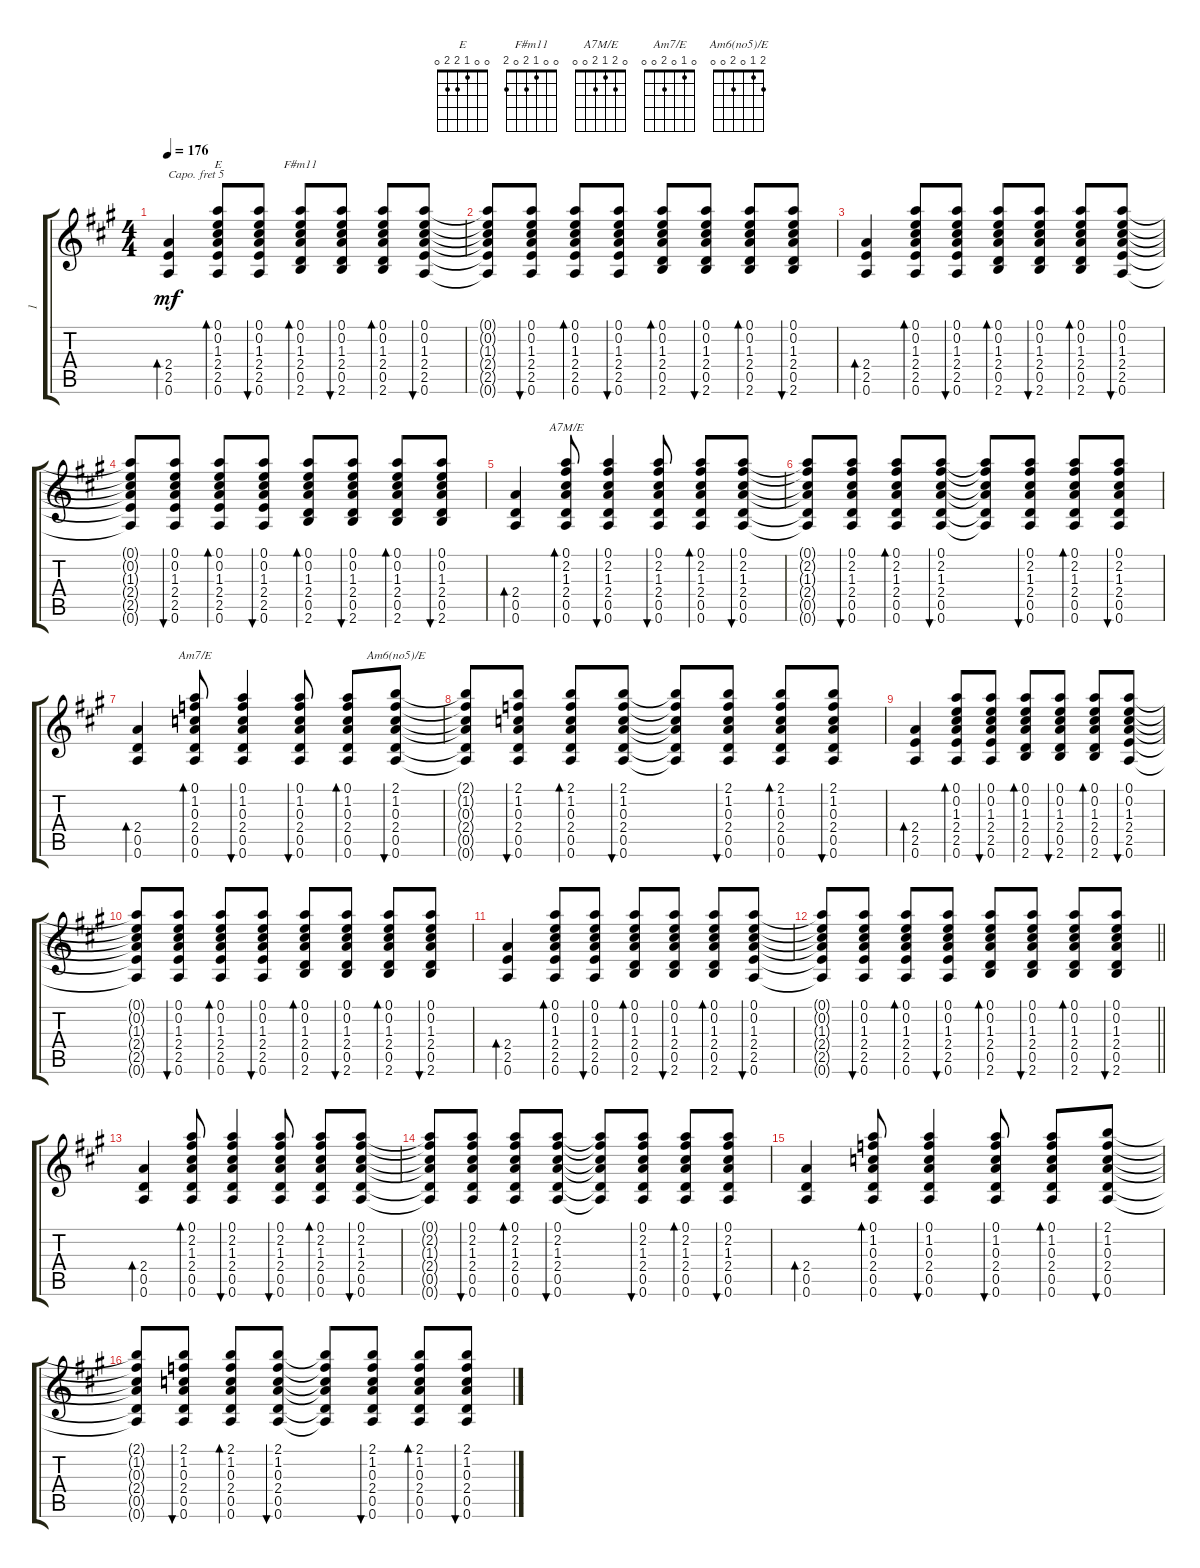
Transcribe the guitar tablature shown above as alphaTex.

\track ("1" "1") {instrument acousticguitarsteel}
\staff {score tabs}
\capo 5
\tuning (E4 B3 G3 D3 A2 E2) {hide}
\chord ("E" 0 0 1 2 2 0)
\chord ("F#m11" 0 0 1 2 0 2)
\chord ("A7M/E" 0 2 1 2 0 0)
\chord ("Am7/E" 0 1 0 2 0 0)
\chord ("Am6(no5)/E" 2 1 0 2 0 0)
\ts (4 4)
\tempo 176
\clef g2
\ks a
(2.4 2.5 0.6).4{bd 30 dy mf} (0.1 0.2 1.3 2.4 2.5 0.6).8{bd 30 ch "E"} (0.1 0.2 1.3 2.4 2.5 0.6).8{bu 30} (0.1 0.2 1.3 2.4 0.5 2.6).8{bd 30 ch "F#m11"} (0.1 0.2 1.3 2.4 0.5 2.6).8{bu 30} (0.1 0.2 1.3 2.4 0.5 2.6).8{bd 30} (0.1 0.2 1.3 2.4 2.5 0.6).8{bu 30} |
(0.1{t} 0.2{t} 1.3{t} 2.4{t} 2.5{t} 0.6{t}).8 (0.1 0.2 1.3 2.4 2.5 0.6).8{bu 30} (0.1 0.2 1.3 2.4 2.5 0.6).8{bd 30} (0.1 0.2 1.3 2.4 2.5 0.6).8{bu 30} (0.1 0.2 1.3 2.4 0.5 2.6).8{bd 30} (0.1 0.2 1.3 2.4 0.5 2.6).8{bu 30} (0.1 0.2 1.3 2.4 0.5 2.6).8{bd 30} (0.1 0.2 1.3 2.4 0.5 2.6).8{bu 30} |
(2.4 2.5 0.6).4{bd 30} (0.1 0.2 1.3 2.4 2.5 0.6).8{bd 30} (0.1 0.2 1.3 2.4 2.5 0.6).8{bu 30} (0.1 0.2 1.3 2.4 0.5 2.6).8{bd 30} (0.1 0.2 1.3 2.4 0.5 2.6).8{bu 30} (0.1 0.2 1.3 2.4 0.5 2.6).8{bd 30} (0.1 0.2 1.3 2.4 2.5 0.6).8{bu 30} |
(0.1{t} 0.2{t} 1.3{t} 2.4{t} 2.5{t} 0.6{t}).8 (0.1 0.2 1.3 2.4 2.5 0.6).8{bu 30} (0.1 0.2 1.3 2.4 2.5 0.6).8{bd 30} (0.1 0.2 1.3 2.4 2.5 0.6).8{bu 30} (0.1 0.2 1.3 2.4 0.5 2.6).8{bd 30} (0.1 0.2 1.3 2.4 0.5 2.6).8{bu 30} (0.1 0.2 1.3 2.4 0.5 2.6).8{bd 30} (0.1 0.2 1.3 2.4 0.5 2.6).8{bu 30} |
(2.4 0.5 0.6).4{bd 30} (0.1 2.2 1.3 2.4 0.5 0.6).8{bd 30 ch "A7M/E"} (0.1 2.2 1.3 2.4 0.5 0.6).4{bu 30} (0.1 2.2 1.3 2.4 0.5 0.6).8{bu 30} (0.1 2.2 1.3 2.4 0.5 0.6).8{bd 30} (0.1 2.2 1.3 2.4 0.5 0.6).8{bu 30} |
(0.1{t} 2.2{t} 1.3{t} 2.4{t} 0.5{t} 0.6{t}).8 (0.1 2.2 1.3 2.4 0.5 0.6).8{bu 30} (0.1 2.2 1.3 2.4 0.5 0.6).8{bd 30} (0.1 2.2 1.3 2.4 0.5 0.6).8{bu 30} (0.1{t} 2.2{t} 1.3{t} 2.4{t} 0.5{t} 0.6{t}).8 (0.1 2.2 1.3 2.4 0.5 0.6).8{bu 30} (0.1 2.2 1.3 2.4 0.5 0.6).8{bd 30} (0.1 2.2 1.3 2.4 0.5 0.6).8{bu 30} |
(2.4 0.5 0.6).4{bd 30} (0.1 1.2 0.3 2.4 0.5 0.6).8{bd 30 ch "Am7/E"} (0.1 1.2 0.3 2.4 0.5 0.6).4{bu 30} (0.1 1.2 0.3 2.4 0.5 0.6).8{bu 30} (0.1 1.2 0.3 2.4 0.5 0.6).8{bd 30} (2.1 1.2 0.3 2.4 0.5 0.6).8{bu 30 ch "Am6(no5)/E"} |
(2.1{t} 1.2{t} 0.3{t} 2.4{t} 0.5{t} 0.6{t}).8 (2.1 1.2 0.3 2.4 0.5 0.6).8{bu 30} (2.1 1.2 0.3 2.4 0.5 0.6).8{bd 30} (2.1 1.2 0.3 2.4 0.5 0.6).8{bu 30} (2.1{t} 1.2{t} 0.3{t} 2.4{t} 0.5{t} 0.6{t}).8 (2.1 1.2 0.3 2.4 0.5 0.6).8{bu 30} (2.1 1.2 0.3 2.4 0.5 0.6).8{bd 30} (2.1 1.2 0.3 2.4 0.5 0.6).8{bu 30} |
(2.4 2.5 0.6).4{bd 30} (0.1 0.2 1.3 2.4 2.5 0.6).8{bd 30} (0.1 0.2 1.3 2.4 2.5 0.6).8{bu 30} (0.1 0.2 1.3 2.4 0.5 2.6).8{bd 30} (0.1 0.2 1.3 2.4 0.5 2.6).8{bu 30} (0.1 0.2 1.3 2.4 0.5 2.6).8{bd 30} (0.1 0.2 1.3 2.4 2.5 0.6).8{bu 30} |
(0.1{t} 0.2{t} 1.3{t} 2.4{t} 2.5{t} 0.6{t}).8 (0.1 0.2 1.3 2.4 2.5 0.6).8{bu 30} (0.1 0.2 1.3 2.4 2.5 0.6).8{bd 30} (0.1 0.2 1.3 2.4 2.5 0.6).8{bu 30} (0.1 0.2 1.3 2.4 0.5 2.6).8{bd 30} (0.1 0.2 1.3 2.4 0.5 2.6).8{bu 30} (0.1 0.2 1.3 2.4 0.5 2.6).8{bd 30} (0.1 0.2 1.3 2.4 0.5 2.6).8{bu 30} |
(2.4 2.5 0.6).4{bd 30} (0.1 0.2 1.3 2.4 2.5 0.6).8{bd 30} (0.1 0.2 1.3 2.4 2.5 0.6).8{bu 30} (0.1 0.2 1.3 2.4 0.5 2.6).8{bd 30} (0.1 0.2 1.3 2.4 0.5 2.6).8{bu 30} (0.1 0.2 1.3 2.4 0.5 2.6).8{bd 30} (0.1 0.2 1.3 2.4 2.5 0.6).8{bu 30} |
\barLineRight lightlight
(0.1{t} 0.2{t} 1.3{t} 2.4{t} 2.5{t} 0.6{t}).8 (0.1 0.2 1.3 2.4 2.5 0.6).8{bu 30} (0.1 0.2 1.3 2.4 2.5 0.6).8{bd 30} (0.1 0.2 1.3 2.4 2.5 0.6).8{bu 30} (0.1 0.2 1.3 2.4 0.5 2.6).8{bd 30} (0.1 0.2 1.3 2.4 0.5 2.6).8{bu 30} (0.1 0.2 1.3 2.4 0.5 2.6).8{bd 30} (0.1 0.2 1.3 2.4 0.5 2.6).8{bu 30} |
(2.4 0.5 0.6).4{bd 30} (0.1 2.2 1.3 2.4 0.5 0.6).8{bd 30} (0.1 2.2 1.3 2.4 0.5 0.6).4{bu 30} (0.1 2.2 1.3 2.4 0.5 0.6).8{bu 30} (0.1 2.2 1.3 2.4 0.5 0.6).8{bd 30} (0.1 2.2 1.3 2.4 0.5 0.6).8{bu 30} |
(0.1{t} 2.2{t} 1.3{t} 2.4{t} 0.5{t} 0.6{t}).8 (0.1 2.2 1.3 2.4 0.5 0.6).8{bu 30} (0.1 2.2 1.3 2.4 0.5 0.6).8{bd 30} (0.1 2.2 1.3 2.4 0.5 0.6).8{bu 30} (0.1{t} 2.2{t} 1.3{t} 2.4{t} 0.5{t} 0.6{t}).8 (0.1 2.2 1.3 2.4 0.5 0.6).8{bu 30} (0.1 2.2 1.3 2.4 0.5 0.6).8{bd 30} (0.1 2.2 1.3 2.4 0.5 0.6).8{bu 30} |
(2.4 0.5 0.6).4{bd 30} (0.1 1.2 0.3 2.4 0.5 0.6).8{bd 30} (0.1 1.2 0.3 2.4 0.5 0.6).4{bu 30} (0.1 1.2 0.3 2.4 0.5 0.6).8{bu 30} (0.1 1.2 0.3 2.4 0.5 0.6).8{bd 30} (2.1 1.2 0.3 2.4 0.5 0.6).8{bu 30} |
(2.1{t} 1.2{t} 0.3{t} 2.4{t} 0.5{t} 0.6{t}).8 (2.1 1.2 0.3 2.4 0.5 0.6).8{bu 30} (2.1 1.2 0.3 2.4 0.5 0.6).8{bd 30} (2.1 1.2 0.3 2.4 0.5 0.6).8{bu 30} (2.1{t} 1.2{t} 0.3{t} 2.4{t} 0.5{t} 0.6{t}).8 (2.1 1.2 0.3 2.4 0.5 0.6).8{bu 30} (2.1 1.2 0.3 2.4 0.5 0.6).8{bd 30} (2.1 1.2 0.3 2.4 0.5 0.6).8{bu 30}
